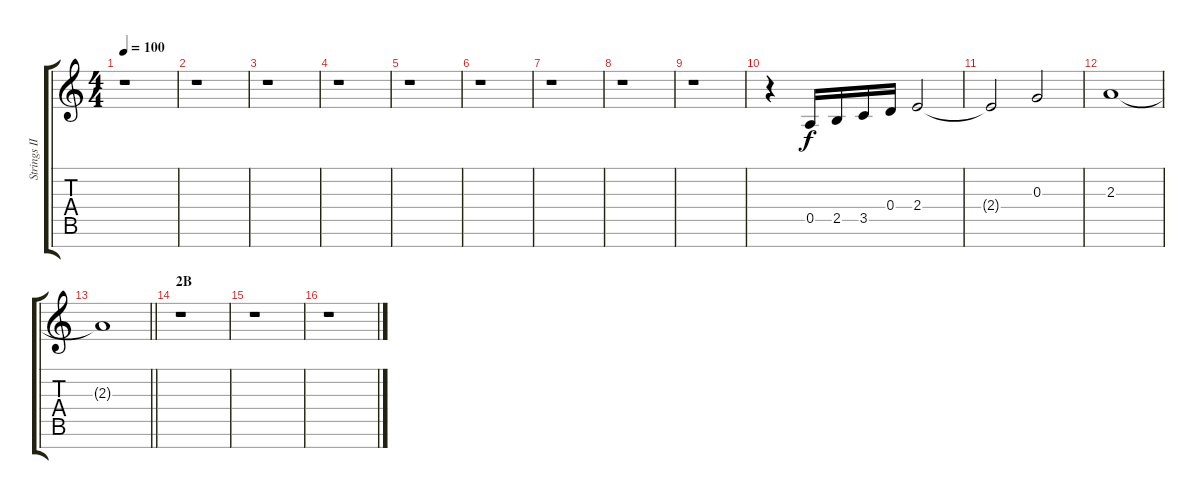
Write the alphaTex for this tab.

\track ("Strings III" "Strings II") {instrument stringensemble1}
\staff {score tabs}
\tuning (E5 B4 G4 D4 A3 E3 B2) {hide}
\ts (4 4)
\tempo 100
\clef g2
\ks c
r.1{dy f} |
r.1 |
r.1 |
r.1 |
r.1 |
r.1 |
r.1 |
r.1 |
r.1 |
r.4 0.5.16 2.5.16 3.5.16 0.4.16 2.4.2 |
2.4{t}.2 0.3.2 |
2.3.1 |
\barLineRight lightlight
2.3{t}.1 |
\section ("" "2B")
r.1 |
r.1 |
r.1
